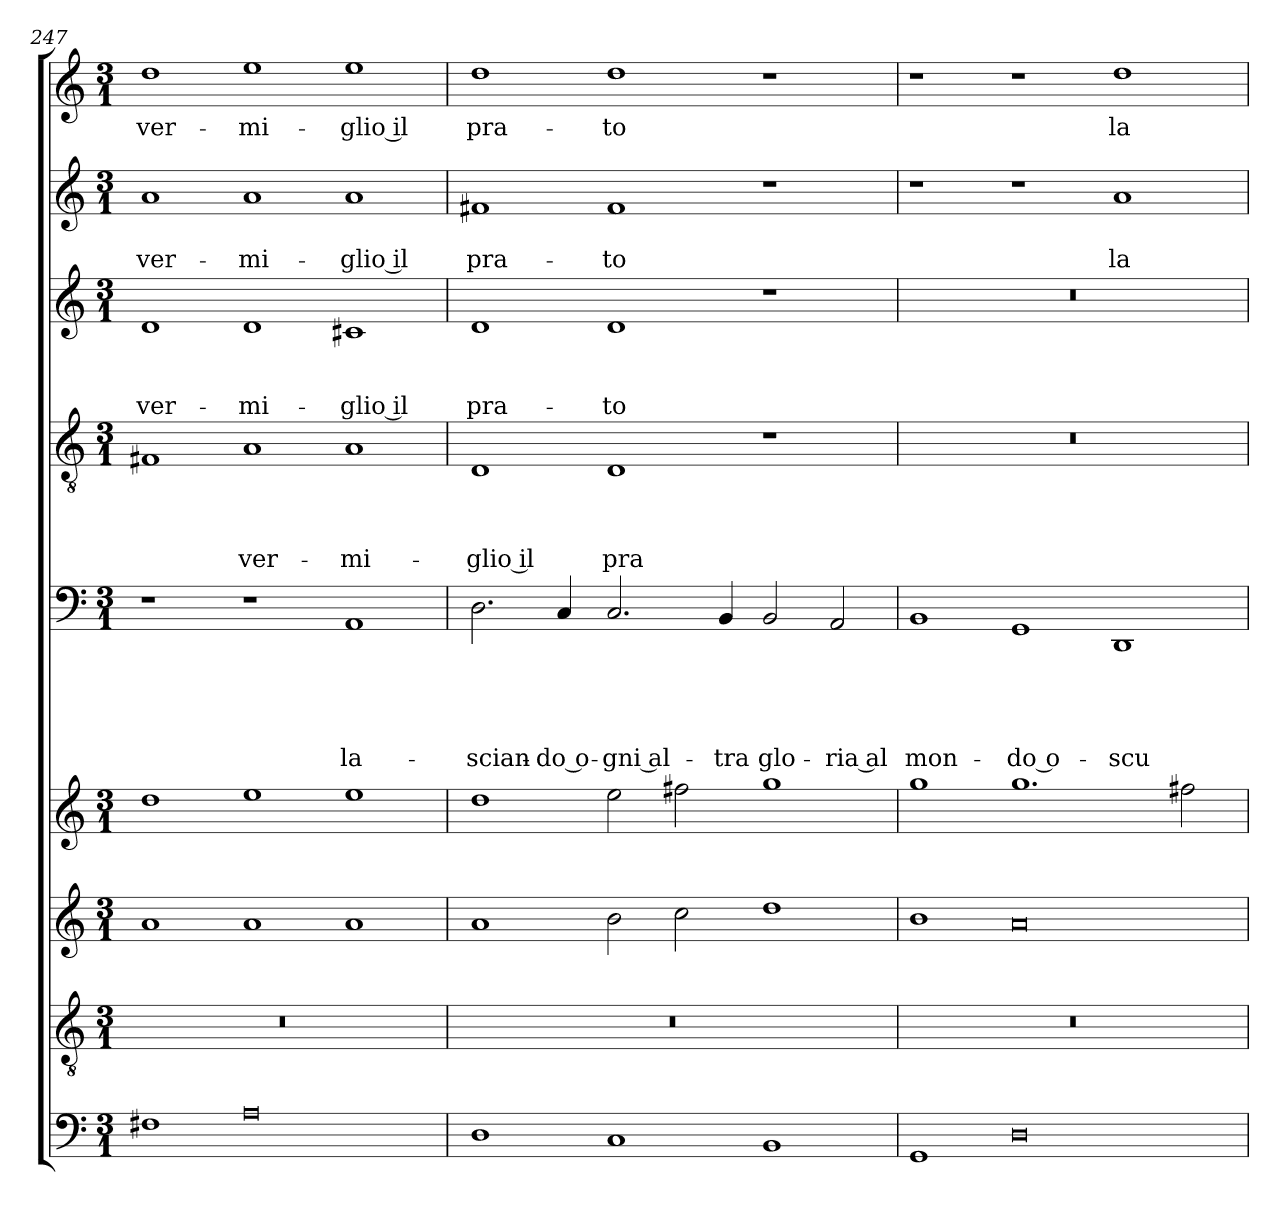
**kern	**kern	**kern	**kern	**kern	**text	**text	**text	**text	**text	**kern	**text	**text	**text	**text	**kern	**text	**text	**text	**kern	**text	**text	**kern	**text
*part9	*part8	*part7	*part6	*part5	*part5	*part5	*part5	*part5	*part5	*part4	*part4	*part4	*part4	*part4	*part3	*part3	*part3	*part3	*part2	*part2	*part2	*part1	*part1
*staff9	*staff8	*staff7	*staff6	*staff5	*staff5	*staff5	*staff5	*staff5	*staff5	*staff4	*staff4	*staff4	*staff4	*staff4	*staff3	*staff3	*staff3	*staff3	*staff2	*staff2	*staff2	*staff1	*staff1
!!LO:PB:g=z
*clefF4	*clefGv2	*clefG2	*clefG2	*clefF4	*	*	*	*	*	*clefGv2	*	*	*	*	*clefG2	*	*	*	*clefG2	*	*	*clefG2	*
*k[]	*k[]	*k[]	*k[]	*k[]	*	*	*	*	*	*k[]	*	*	*	*	*k[]	*	*	*	*k[]	*	*	*k[]	*
*C:	*C:	*C:	*C:	*C:	*	*	*	*	*	*C:	*	*	*	*	*C:	*	*	*	*C:	*	*	*C:	*
*M3/1	*M3/1	*M3/1	*M3/1	*M3/1	*	*	*	*	*	*M3/1	*	*	*	*	*M3/1	*	*	*	*M3/1	*	*	*M3/1	*
=247	=247	=247	=247	=247	=247	=247	=247	=247	=247	=247	=247	=247	=247	=247	=247	=247	=247	=247	=247	=247	=247	=247	=247
!	!	!	!	!	!	!	!	!	!	!	!	!	!	!	!	!	!	!LO:LY:b	!	!	!LO:LY:b	!	!LO:LY:b
1F#X	0.r	1a	1dd	1r	.	.	.	.	.	1F#X	.	.	.	.	1d	.	.	ver-	1a	.	ver-	1dd	ver-
!	!	!	!	!	!	!	!	!	!	!	!	!	!	!LO:LY:b	!	!	!	!LO:LY:b	!	!	!LO:LY:b	!	!LO:LY:b
0A	.	1a	1ee	1r	.	.	.	.	.	1A	.	.	.	ver-	1d	.	.	-mi-	1a	.	-mi-	1ee	-mi-
!	!	!	!	!	!	!	!	!	!LO:LY:b	!	!	!	!	!LO:LY:b	!	!	!	!LO:LY:b	!	!	!LO:LY:b	!	!LO:LY:b
.	.	1a	1ee	1AA	.	.	.	.	la-	1A	.	.	.	-mi-	1c#X	.	.	-glio il	1a	.	-glio il	1ee	-glio il
=248	=248	=248	=248	=248	=248	=248	=248	=248	=248	=248	=248	=248	=248	=248	=248	=248	=248	=248	=248	=248	=248	=248	=248
!	!	!	!	!	!	!	!	!	!LO:LY:b	!	!	!	!	!LO:LY:b	!	!	!	!LO:LY:b	!	!	!LO:LY:b	!	!LO:LY:b
1D	0.r	1a	1dd	2.D\	.	.	.	.	-scian-	1D	.	.	.	-glio il	1d	.	.	pra-	1f#X	.	pra-	1dd	pra-
!	!	!	!	!	!	!	!	!	!LO:LY:b	!	!	!	!	!	!	!	!	!	!	!	!	!	!
.	.	.	.	4C/	.	.	.	.	-do o-	.	.	.	.	.	.	.	.	.	.	.	.	.	.
!	!	!	!	!	!	!	!	!	!LO:LY:b	!	!	!	!	!LO:LY:b	!	!	!	!LO:LY:b	!	!	!LO:LY:b	!	!LO:LY:b
1C	.	2b\	2ee\	2.C/	.	.	.	.	-gni al-	1D	.	.	.	pra-	1d	.	.	-to	1f#	.	-to	1dd	-to
.	.	2cc\	2ff#X\	.	.	.	.	.	.	.	.	.	.	.	.	.	.	.	.	.	.	.	.
!	!	!	!	!	!	!	!	!	!LO:LY:b	!	!	!	!	!	!	!	!	!	!	!	!	!	!
.	.	.	.	4BB/	.	.	.	.	-tra	.	.	.	.	.	.	.	.	.	.	.	.	.	.
!	!	!	!	!	!	!	!	!	!LO:LY:b	!	!	!	!	!	!	!	!	!	!	!	!	!	!
1BB	.	1dd	1gg	2BB/	.	.	.	.	glo-	1r	.	.	.	.	1r	.	.	.	1r	.	.	1r	.
!	!	!	!	!	!	!	!	!	!LO:LY:b	!	!	!	!	!	!	!	!	!	!	!	!	!	!
.	.	.	.	2AA/	.	.	.	.	-ria al	.	.	.	.	.	.	.	.	.	.	.	.	.	.
=249	=249	=249	=249	=249	=249	=249	=249	=249	=249	=249	=249	=249	=249	=249	=249	=249	=249	=249	=249	=249	=249	=249	=249
!	!	!	!	!	!	!	!	!	!LO:LY:b	!	!	!	!	!	!	!	!	!	!	!	!	!	!
1GG	0.r	1b	1gg	1BB	.	.	.	.	mon-	0.r	.	.	.	.	0.r	.	.	.	1r	.	.	1r	.
!	!	!	!	!	!	!	!	!	!LO:LY:b	!	!	!	!	!	!	!	!	!	!	!	!	!	!
0D	.	0a	1.gg	1GG	.	.	.	.	-do o-	.	.	.	.	.	.	.	.	.	1r	.	.	1r	.
!	!	!	!	!	!	!	!	!	!LO:LY:b	!	!	!	!	!	!	!	!	!	!	!	!LO:LY:b	!	!LO:LY:b
.	.	.	.	1DD	.	.	.	.	-scu-	.	.	.	.	.	.	.	.	.	1a	.	la-	1dd	la-
.	.	.	2ff#X\	.	.	.	.	.	.	.	.	.	.	.	.	.	.	.	.	.	.	.	.
=	=	=	=	=	=	=	=	=	=	=	=	=	=	=	=	=	=	=	=	=	=	=	=
*-	*-	*-	*-	*-	*-	*-	*-	*-	*-	*-	*-	*-	*-	*-	*-	*-	*-	*-	*-	*-	*-	*-	*-
